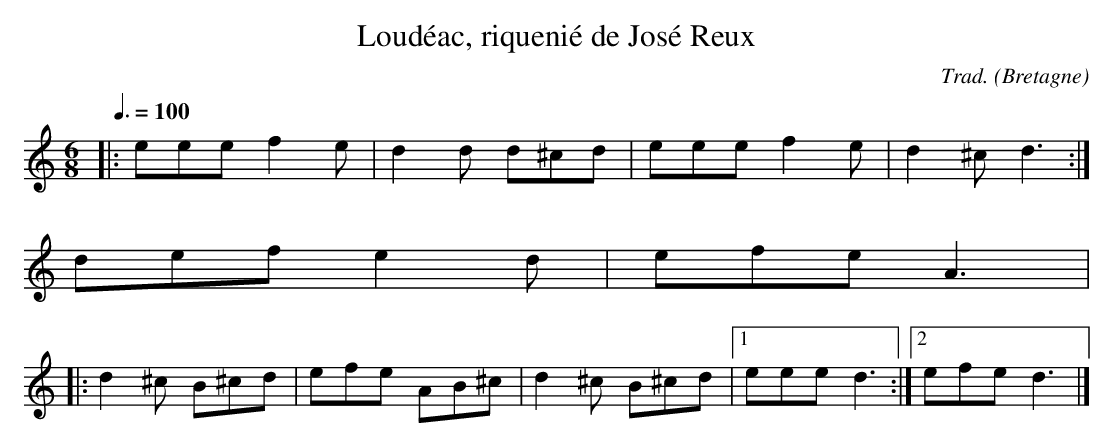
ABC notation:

X:1
T:Loudéac, riquenié de José Reux
C:Trad.
O:Bretagne
M:6/8
L:1/8
Q:3/8=100
K:Cmaj
|: eee f2e | d2d d^cd | eee f2e | d2^c d3 :|
def e2d | efe A3 |:
d2^c B^cd | efe AB^c | d2^c B^cd |1 eee d3 :|2 efe d3 |]
